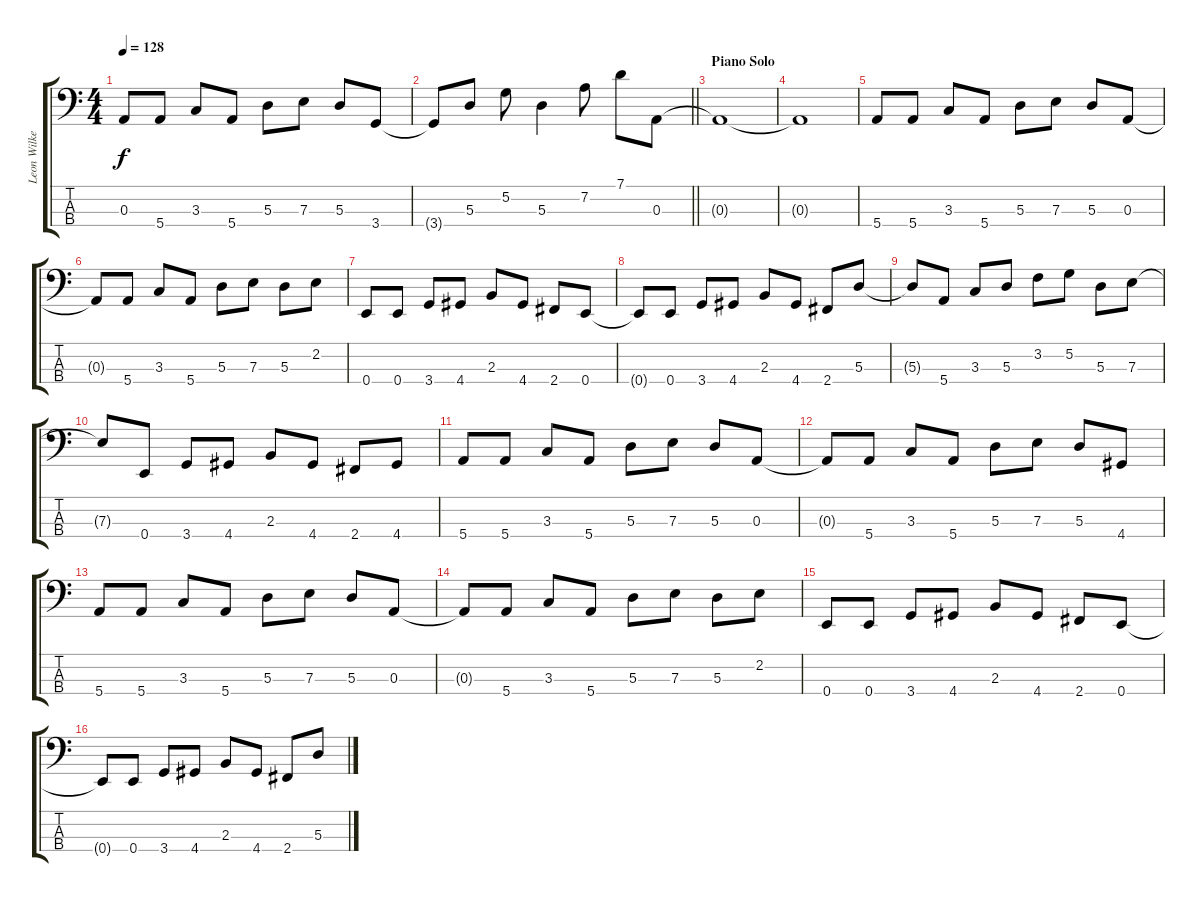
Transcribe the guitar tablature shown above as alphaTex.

\track ("Leon Wilkeson (Bass Guitar)" "Leon Wilke") {instrument electricbasspick}
\staff {score tabs}
\tuning (G2 D2 A1 E1) {hide}
\ts (4 4)
\tempo 128
\clef f4
\ks c
0.3{t}.8{dy f} 5.4.8 3.3.8 5.4.8 5.3.8 7.3.8 5.3.8 3.4.8 |
\barLineRight lightlight
3.4{t}.8 5.3.8 5.2.8 5.3.4 7.2.8 7.1.8 0.3.8 |
\section ("" "Piano Solo")
0.3{t}.1 |
0.3{t}.1 |
5.4.8 5.4.8 3.3.8 5.4.8 5.3.8 7.3.8 5.3.8 0.3.8 |
0.3{t}.8 5.4.8 3.3.8 5.4.8 5.3.8 7.3.8 5.3.8 2.2.8 |
0.4.8 0.4.8 3.4.8 4.4.8 2.3.8 4.4.8 2.4.8 0.4.8 |
0.4{t}.8 0.4.8 3.4.8 4.4.8 2.3.8 4.4.8 2.4.8 5.3.8 |
5.3{t}.8 5.4.8 3.3.8 5.3.8 3.2.8 5.2.8 5.3.8 7.3.8 |
7.3{t}.8 0.4.8 3.4.8 4.4.8 2.3.8 4.4.8 2.4.8 4.4.8 |
5.4.8 5.4.8 3.3.8 5.4.8 5.3.8 7.3.8 5.3.8 0.3.8 |
0.3{t}.8 5.4.8 3.3.8 5.4.8 5.3.8 7.3.8 5.3.8 4.4.8 |
5.4.8 5.4.8 3.3.8 5.4.8 5.3.8 7.3.8 5.3.8 0.3.8 |
0.3{t}.8 5.4.8 3.3.8 5.4.8 5.3.8 7.3.8 5.3.8 2.2.8 |
0.4.8 0.4.8 3.4.8 4.4.8 2.3.8 4.4.8 2.4.8 0.4.8 |
0.4{t}.8 0.4.8 3.4.8 4.4.8 2.3.8 4.4.8 2.4.8 5.3.8
